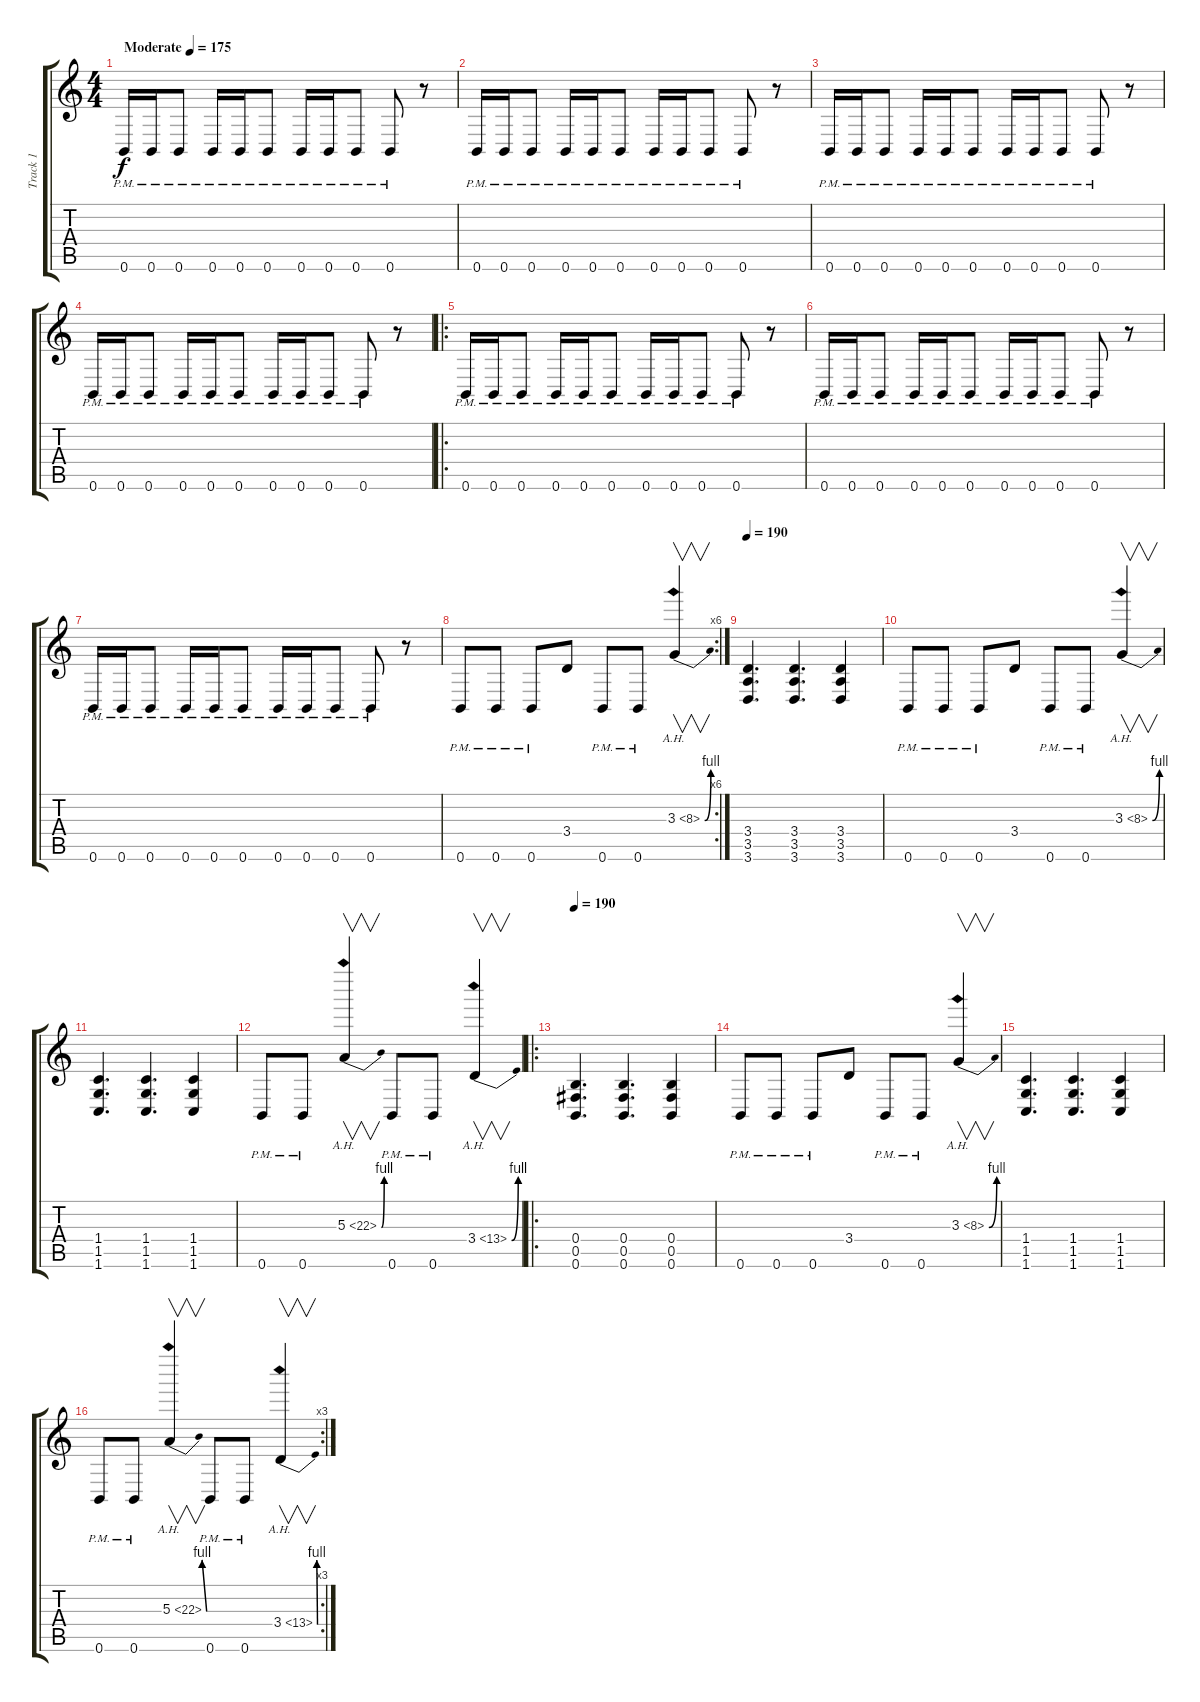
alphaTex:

\track ("Track 1" "Track 1") {instrument distortionguitar}
\staff {score tabs}
\tuning (Db4 Ab3 E3 B2 Gb2 B1) {hide}
\ts (4 4)
\tempo (175 "Moderate")
\clef g2
\ks c
0.6{pm}.16{dy f instrument distortionguitar} 0.6{pm}.16 0.6{pm}.8 0.6{pm}.16 0.6{pm}.16 0.6{pm}.8 0.6{pm}.16 0.6{pm}.16 0.6{pm}.8 0.6{pm}.8 r.8 |
0.6{pm}.16 0.6{pm}.16 0.6{pm}.8 0.6{pm}.16 0.6{pm}.16 0.6{pm}.8 0.6{pm}.16 0.6{pm}.16 0.6{pm}.8 0.6{pm}.8 r.8 |
0.6{pm}.16 0.6{pm}.16 0.6{pm}.8 0.6{pm}.16 0.6{pm}.16 0.6{pm}.8 0.6{pm}.16 0.6{pm}.16 0.6{pm}.8 0.6{pm}.8 r.8 |
0.6{pm}.16 0.6{pm}.16 0.6{pm}.8 0.6{pm}.16 0.6{pm}.16 0.6{pm}.8 0.6{pm}.16 0.6{pm}.16 0.6{pm}.8 0.6{pm}.8 r.8 |
\ro
0.6{pm}.16 0.6{pm}.16 0.6{pm}.8 0.6{pm}.16 0.6{pm}.16 0.6{pm}.8 0.6{pm}.16 0.6{pm}.16 0.6{pm}.8 0.6{pm}.8 r.8 |
0.6{pm}.16 0.6{pm}.16 0.6{pm}.8 0.6{pm}.16 0.6{pm}.16 0.6{pm}.8 0.6{pm}.16 0.6{pm}.16 0.6{pm}.8 0.6{pm}.8 r.8 |
0.6{pm}.16 0.6{pm}.16 0.6{pm}.8 0.6{pm}.16 0.6{pm}.16 0.6{pm}.8 0.6{pm}.16 0.6{pm}.16 0.6{pm}.8 0.6{pm}.8 r.8 |
\rc 6
0.6{pm}.8 0.6{pm}.8 0.6{pm}.8 3.4.8 0.6{pm}.8 0.6{pm}.8 3.3{be (bend 0 0 60 4) ah 5}.4{v} |
\tempo 190
(3.4 3.5 3.6).4{d} (3.4 3.5 3.6).4{d} (3.4 3.5 3.6).4 |
0.6{pm}.8 0.6{pm}.8 0.6{pm}.8 3.4.8 0.6{pm}.8 0.6{pm}.8 3.3{be (bend 0 0 60 4) ah 5}.4{v} |
(1.4 1.5 1.6).4{d} (1.4 1.5 1.6).4{d} (1.4 1.5 1.6).4 |
0.6{pm}.8 0.6{pm}.8 5.3{be (bend 0 0 60 4) ah 17}.4{v} 0.6{pm}.8 0.6{pm}.8 3.4{be (bend 0 0 60 4) ah 10}.4{v} |
\ro
\tempo 190
(0.4 0.5 0.6).4{d} (0.4 0.5 0.6).4{d} (0.4 0.5 0.6).4 |
0.6{pm}.8 0.6{pm}.8 0.6{pm}.8 3.4.8 0.6{pm}.8 0.6{pm}.8 3.3{be (bend 0 0 60 4) ah 5}.4{v} |
(1.4 1.5 1.6).4{d} (1.4 1.5 1.6).4{d} (1.4 1.5 1.6).4 |
\rc 3
0.6{pm}.8 0.6{pm}.8 5.3{be (bend 0 0 60 4) ah 17}.4{v} 0.6{pm}.8 0.6{pm}.8 3.4{be (bend 0 0 60 4) ah 10}.4{v}
